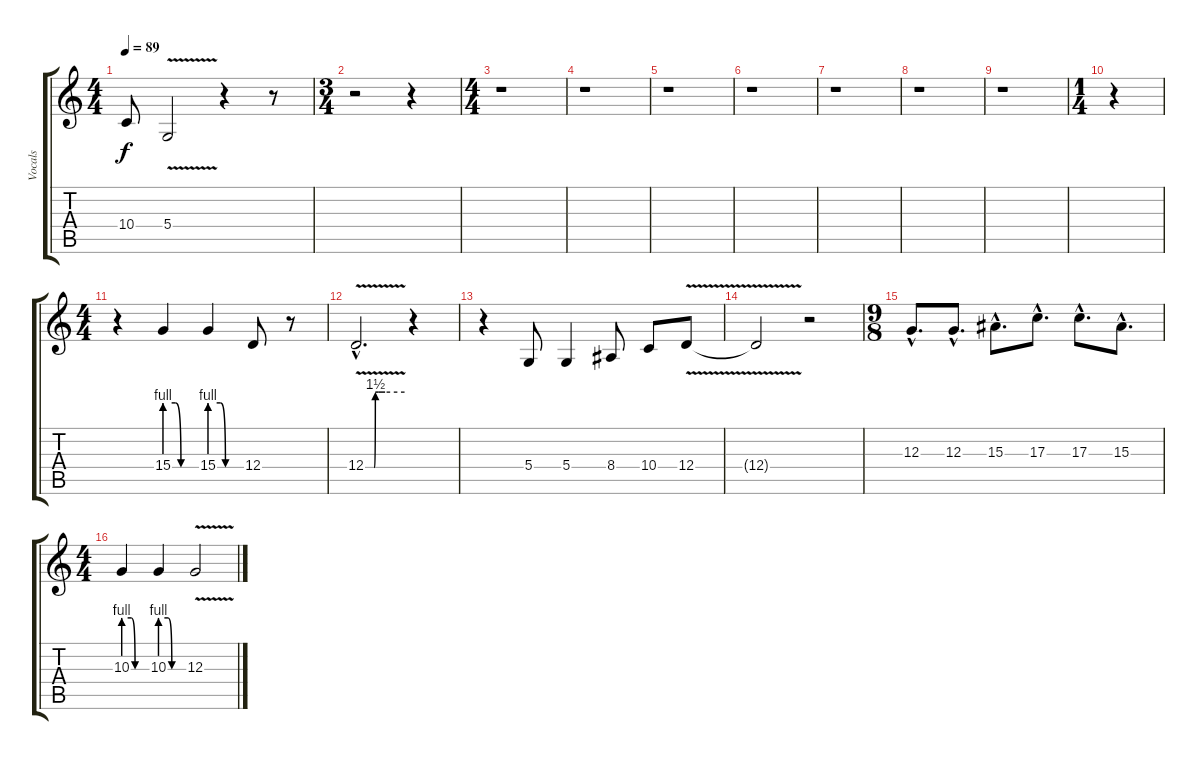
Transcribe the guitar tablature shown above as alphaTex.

\track ("Vocals" "Vocals") {instrument altosax}
\staff {score tabs}
\tuning (E4 B3 G3 D3 A2 E2) {hide}
\ts (4 4)
\tempo 89
\clef g2
\ks c
10.4{t}.8{dy f} 5.4{v}.2 r.4 r.8 |
\ts (3 4)
r.2 r.4 |
\ts (4 4)
r.1 |
r.1 |
r.1 |
r.1 |
r.1 |
r.1 |
r.1 |
\ts (1 4)
r.4 |
\ts (4 4)
r.4 15.4{be (custom 0 4 20 4 31 0 40 0 60 0)}.4 15.4{be (custom 0 4 20 4 30 0 40 0 60 0)}.4 12.4.8 r.8 |
12.4{be (custom 0 0 8 0 13 0 15 6 20 6 30 6 60 6) v hac}.2{d} r.4 |
r.4 5.4.8 5.4.4 8.4.8 10.4.8 12.4{v}.8 |
12.4{t}.2 r.2 |
\ts (9 8)
12.3{hac}.8{d} 12.3{hac}.8{d} 15.3{hac}.8{d} 17.3{hac}.8{d} 17.3{hac}.8{d} 15.3{hac}.8{d} |
\ts (4 4)
10.3{be (custom 0 4 20 4 30 0 60 0)}.4 10.3{be (custom 0 4 20 4 30 0 60 0)}.4 12.3{v}.2
